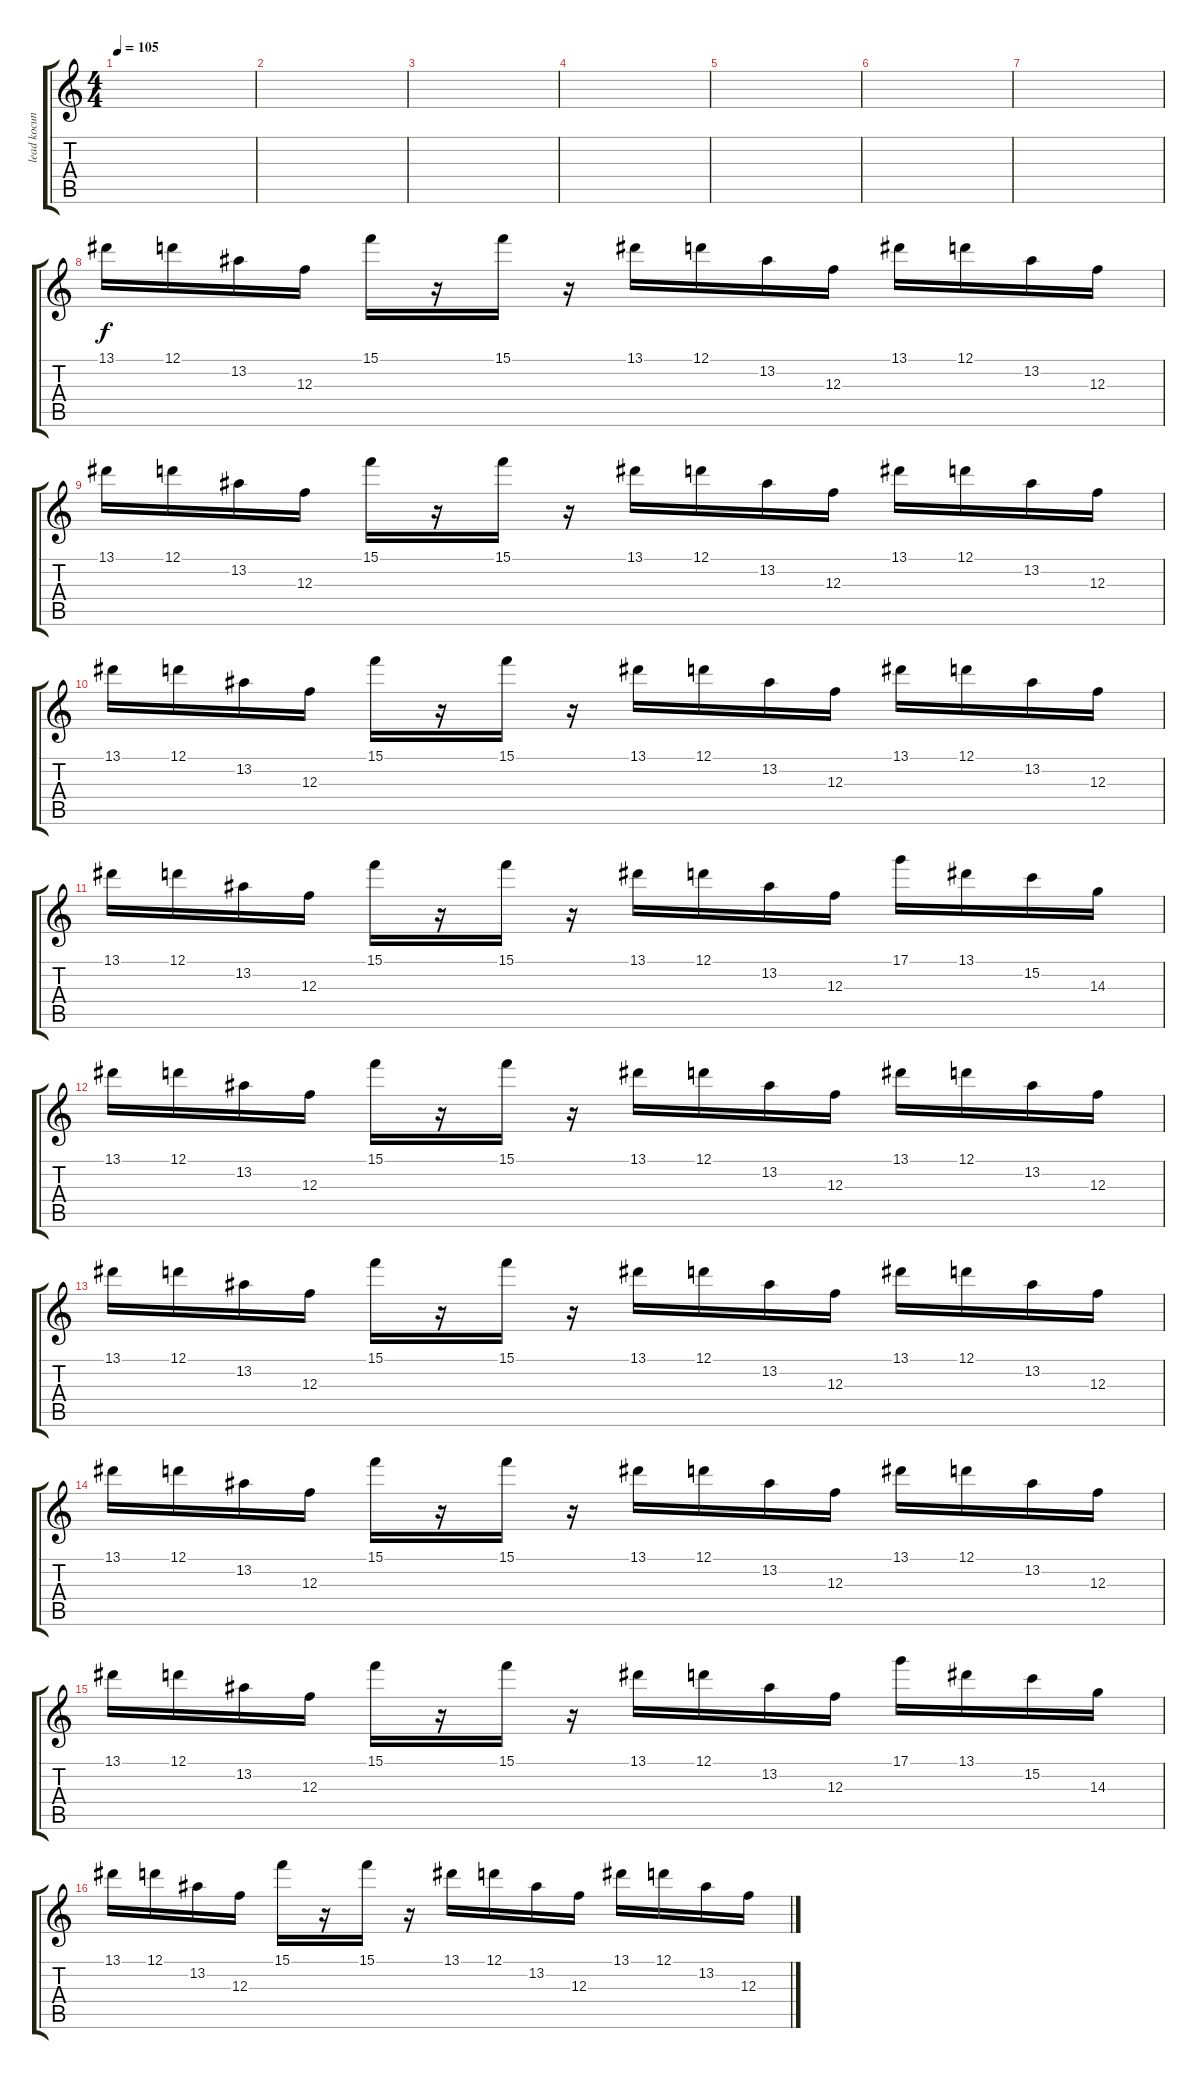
\track ("lead kocun" "lead kocun") {instrument distortionguitar}
\staff {score tabs}
\tuning (D4 A3 F3 C3 G2 C2) {hide}
\ts (4 4)
\tempo 105
\clef g2
\ks c
|
|
|
|
|
|
|
13.1.16 12.1.16 13.2.16 12.3.16 15.1.16 r.16 15.1.16 r.16 13.1.16 12.1.16 13.2.16 12.3.16 13.1.16 12.1.16 13.2.16 12.3.16 |
13.1.16 12.1.16 13.2.16 12.3.16 15.1.16 r.16 15.1.16 r.16 13.1.16 12.1.16 13.2.16 12.3.16 13.1.16 12.1.16 13.2.16 12.3.16 |
13.1.16 12.1.16 13.2.16 12.3.16 15.1.16 r.16 15.1.16 r.16 13.1.16 12.1.16 13.2.16 12.3.16 13.1.16 12.1.16 13.2.16 12.3.16 |
13.1.16 12.1.16 13.2.16 12.3.16 15.1.16 r.16 15.1.16 r.16 13.1.16 12.1.16 13.2.16 12.3.16 17.1.16 13.1.16 15.2.16 14.3.16 |
13.1.16 12.1.16 13.2.16 12.3.16 15.1.16 r.16 15.1.16 r.16 13.1.16 12.1.16 13.2.16 12.3.16 13.1.16 12.1.16 13.2.16 12.3.16 |
13.1.16 12.1.16 13.2.16 12.3.16 15.1.16 r.16 15.1.16 r.16 13.1.16 12.1.16 13.2.16 12.3.16 13.1.16 12.1.16 13.2.16 12.3.16 |
13.1.16 12.1.16 13.2.16 12.3.16 15.1.16 r.16 15.1.16 r.16 13.1.16 12.1.16 13.2.16 12.3.16 13.1.16 12.1.16 13.2.16 12.3.16 |
13.1.16 12.1.16 13.2.16 12.3.16 15.1.16 r.16 15.1.16 r.16 13.1.16 12.1.16 13.2.16 12.3.16 17.1.16 13.1.16 15.2.16 14.3.16 |
13.1.16 12.1.16 13.2.16 12.3.16 15.1.16 r.16 15.1.16 r.16 13.1.16 12.1.16 13.2.16 12.3.16 13.1.16 12.1.16 13.2.16 12.3.16
